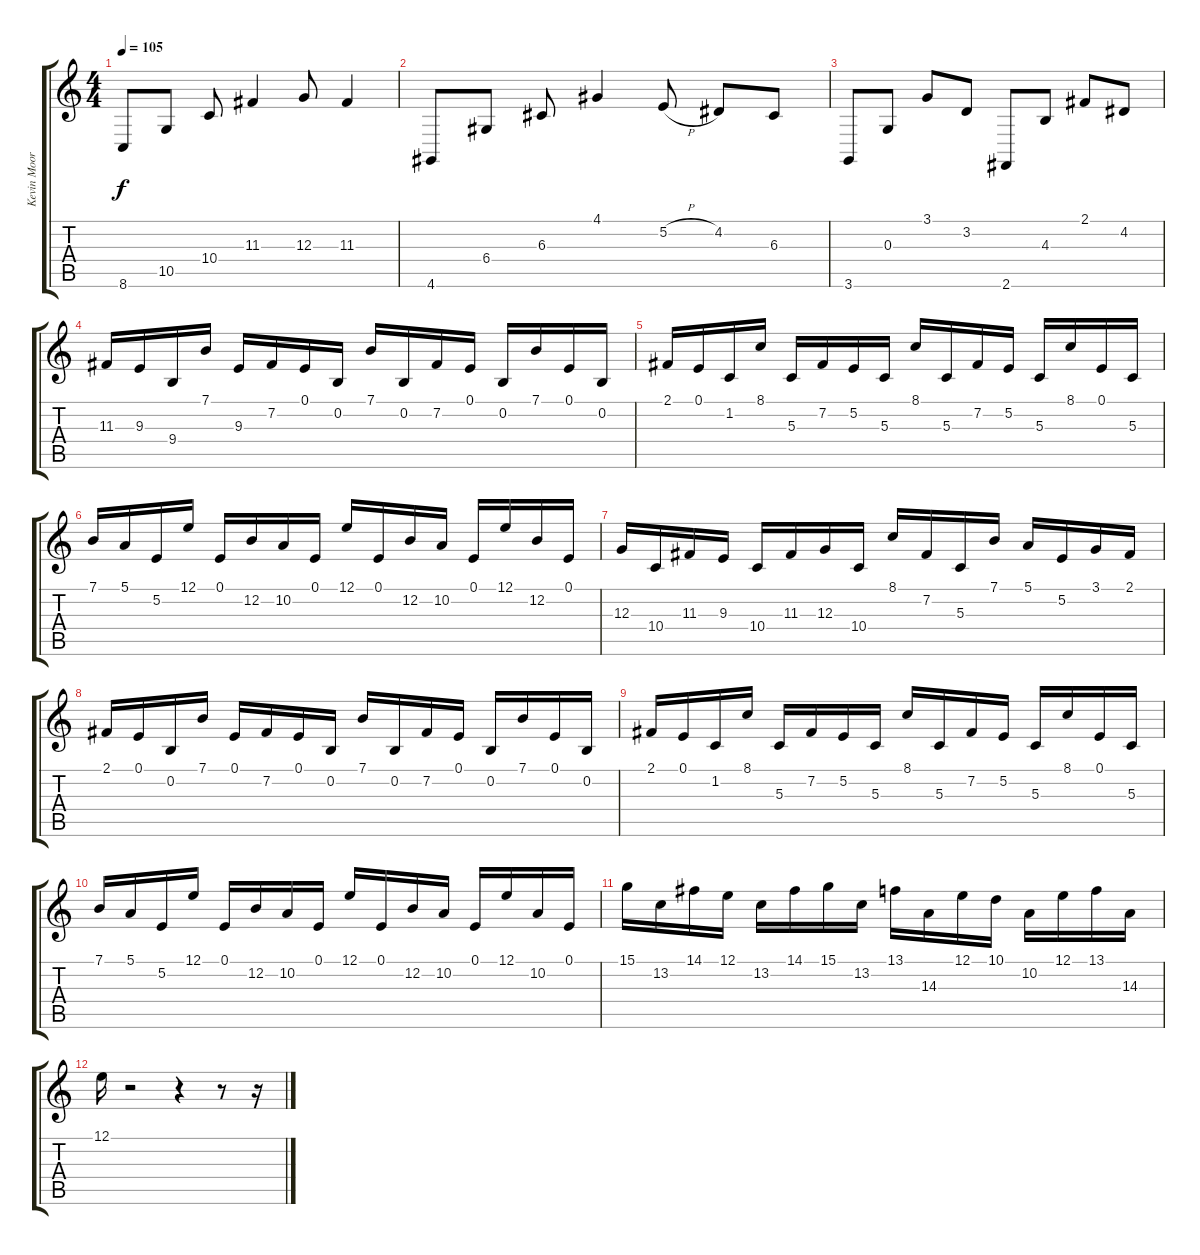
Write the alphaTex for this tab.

\track ("Kevin Moore" "Kevin Moor") {instrument lead2sawtooth}
\staff {score tabs}
\tuning (E4 B3 G3 D3 A2 E2) {hide}
\ts (4 4)
\tempo 105
\clef g2
\ks c
8.6.8{dy f} 10.5.8 10.4.8 11.3.4 12.3.8 11.3.4 |
4.6.8 6.4.8 6.3.8 4.1.4 5.2{h}.8 4.2.8 6.3.8 |
3.6.8 0.3.8 3.1.8 3.2.8 2.6.8 4.3.8 2.1.8 4.2.8 |
11.3.16{volume 12 instrument lead2sawtooth} 9.3.16 9.4.16 7.1.16 9.3.16 7.2.16 0.1.16 0.2.16 7.1.16 0.2.16 7.2.16 0.1.16 0.2.16 7.1.16 0.1.16 0.2.16 |
2.1.16 0.1.16 1.2.16 8.1.16 5.3.16 7.2.16 5.2.16 5.3.16 8.1.16 5.3.16 7.2.16 5.2.16 5.3.16 8.1.16 0.1.16 5.3.16 |
7.1.16 5.1.16 5.2.16 12.1.16 0.1.16 12.2.16 10.2.16 0.1.16 12.1.16 0.1.16 12.2.16 10.2.16 0.1.16 12.1.16 12.2.16 0.1.16 |
12.3.16 10.4.16 11.3.16 9.3.16 10.4.16 11.3.16 12.3.16 10.4.16 8.1.16 7.2.16 5.3.16 7.1.16 5.1.16 5.2.16 3.1.16 2.1.16 |
2.1.16 0.1.16 0.2.16 7.1.16 0.1.16 7.2.16 0.1.16 0.2.16 7.1.16 0.2.16 7.2.16 0.1.16 0.2.16 7.1.16 0.1.16 0.2.16 |
2.1.16 0.1.16 1.2.16 8.1.16 5.3.16 7.2.16 5.2.16 5.3.16 8.1.16 5.3.16 7.2.16 5.2.16 5.3.16 8.1.16 0.1.16 5.3.16 |
7.1.16 5.1.16 5.2.16 12.1.16 0.1.16 12.2.16 10.2.16 0.1.16 12.1.16 0.1.16 12.2.16 10.2.16 0.1.16 12.1.16 10.2.16 0.1.16 |
15.1.16 13.2.16 14.1.16 12.1.16 13.2.16 14.1.16 15.1.16 13.2.16 13.1.16 14.3.16 12.1.16 10.1.16 10.2.16 12.1.16 13.1.16 14.3.16 |
12.1.16 r.2 r.4 r.8 r.16
